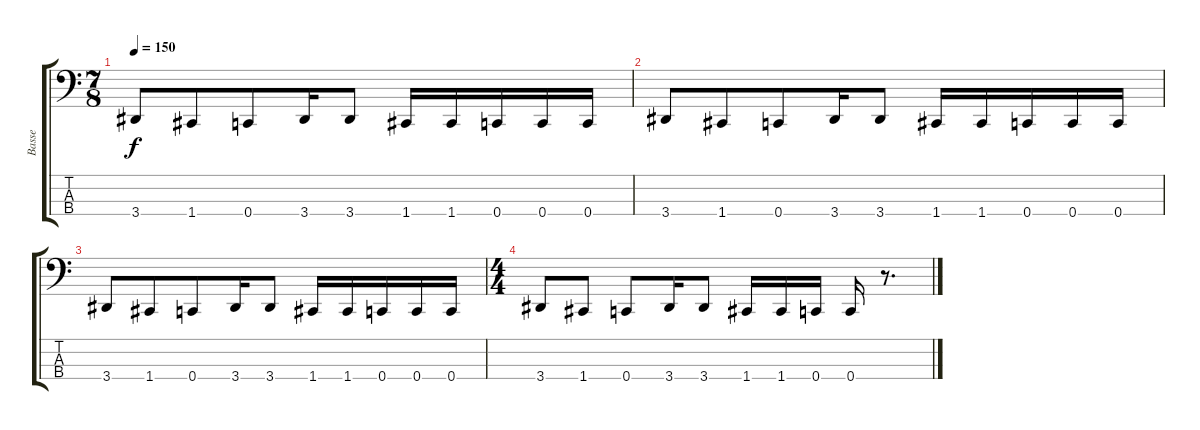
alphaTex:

\track ("Basse" "Basse") {instrument electricbasspick}
\staff {score tabs}
\tuning (F2 C2 G1 C1) {hide}
\ts (7 8)
\tempo 150
\clef f4
\ks c
3.4.8{dy f} 1.4.8 0.4.8 3.4.16 3.4.8 1.4.16 1.4.16 0.4.16 0.4.16 0.4.16 |
3.4.8 1.4.8 0.4.8 3.4.16 3.4.8 1.4.16 1.4.16 0.4.16 0.4.16 0.4.16 |
3.4.8 1.4.8 0.4.8 3.4.16 3.4.8 1.4.16 1.4.16 0.4.16 0.4.16 0.4.16 |
\ts (4 4)
3.4.8 1.4.8 0.4.8 3.4.16 3.4.8 1.4.16 1.4.16 0.4.16 0.4.16 r.8{d}
